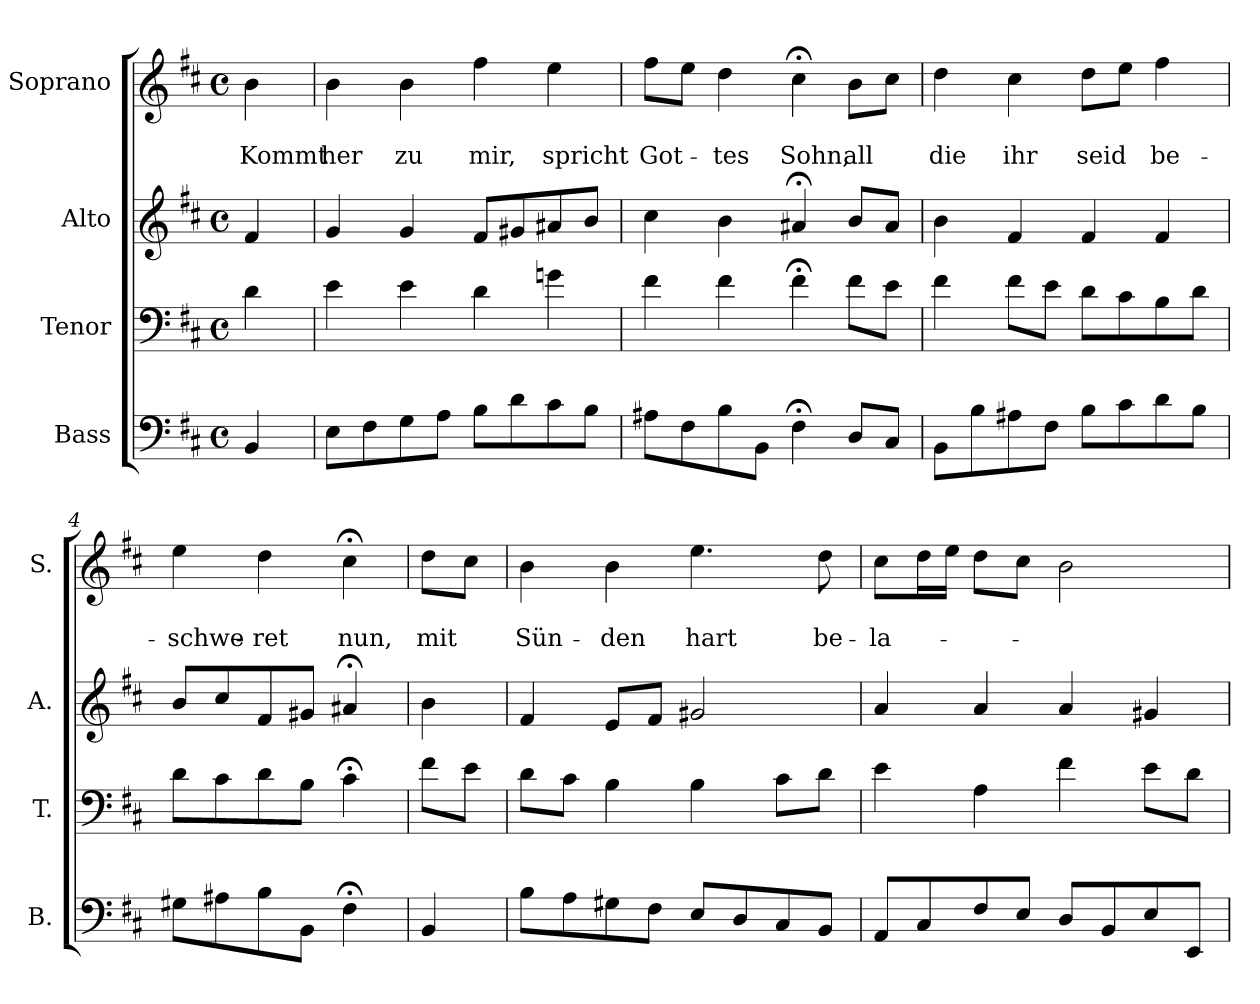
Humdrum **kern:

**kern	**kern	**kern	**kern	**text	**text
*part4	*part3	*part2	*part1	*part1	*part1
*staff4	*staff3	*staff2	*staff1	*staff1	*staff1
*I"Bass	*I"Tenor	*I"Alto	*I"Soprano	*	*
*I'B.	*I'T.	*I'A.	*I'S.	*	*
*clefF4	*clefF4	*clefG2	*clefG2	*	*
*k[f#c#]	*k[f#c#]	*k[f#c#]	*k[f#c#]	*	*
*b:	*b:	*b:	*b:	*	*
*M4/4	*M4/4	*M4/4	*M4/4	*	*
*met(c)	*met(c)	*met(c)	*met(c)	*	*
=	=	=	=	=	=
4BB/	4d\	4f#/	4b\	.	Kommt
=1	=1	=1	=1	=1	=1
8E\L	4e\	4g/	4b\	.	her
8F#\	.	.	.	.	.
8G\	4e\	4g/	4b\	.	zu
8A\J	.	.	.	.	.
8B\L	4d\	8f#/L	4ff#\	.	mir,
8d\	.	8g#X/	.	.	.
8c#\	4gn\	8a#X/	4ee\	.	spricht
8B\J	.	8b/J	.	.	.
=2	=2	=2	=2	=2	=2
8A#X\L	4f#\	4cc#\	8ff#\L	.	Got-
8F#\	.	.	8ee\J	.	.
8B\	4f#\	4b\	4dd\	.	-tes
8BB\J	.	.	.	.	.
4F#;<\	4f#;<\	4a#X;</	4cc#;<\	.	Sohn,
8D/L	8f#\L	8b/L	8b\L	.	all
8C#/J	8e\J	8a#/J	8cc#\J	.	.
=3	=3	=3	=3	=3	=3
8BB\L	4f#\	4b\	4dd\	.	die
8B\	.	.	.	.	.
8A#X\	8f#\L	4f#/	4cc#\	.	ihr
8F#\J	8e\J	.	.	.	.
8B\L	8d\L	4f#/	8dd\L	.	seid
8c#\	8c#\	.	8ee\J	.	.
8d\	8B\	4f#/	4ff#\	.	be-
8B\J	8d\J	.	.	.	.
=4	=4	=4	=4	=4	=4
8G#X\L	8d\L	8b/L	4ee\	.	-schwe-
8A#X\	8c#\	8cc#/	.	.	.
8B\	8d\	8f#/	4dd\	.	-ret
8BB\J	8B\J	8g#X/J	.	.	.
4F#;<\	4c#;<\	4a#X;</	4cc#;<\	.	nun,
!!LO:LB:g=z
=4a	=4a	=4a	=4a	=4a	=4a
4BB/	8f#\L	4b\	8dd\L	.	mit
.	8e\J	.	8cc#\J	.	.
=5	=5	=5	=5	=5	=5
8B\L	8d\L	4f#/	4b\	.	Sün-
8A\	8c#\J	.	.	.	.
8G#X\	4B\	8e/L	4b\	.	-den
8F#\J	.	8f#/J	.	.	.
8E/L	4B\	2g#X/	4.ee\	.	hart
8D/	.	.	.	.	.
8C#/	8c#\L	.	.	.	.
8BB/J	8d\J	.	8dd\	.	be-
=6	=6	=6	=6	=6	=6
8AA/L	4e\	4a/	8cc#\L	.	-la-
8C#/	.	.	16dd\L	.	.
.	.	.	16ee\JJ	.	.
8F#/	4A\	4a/	8dd\L	.	.
8E/J	.	.	8cc#\J	.	.
8D/L	4f#\	4a/	2b\	.	.
8BB/	.	.	.	.	.
8E/	8e\L	4g#X/	.	.	.
8EE/J	8d\J	.	.	.	.
=	=	=	=	=	=
*-	*-	*-	*-	*-	*-
